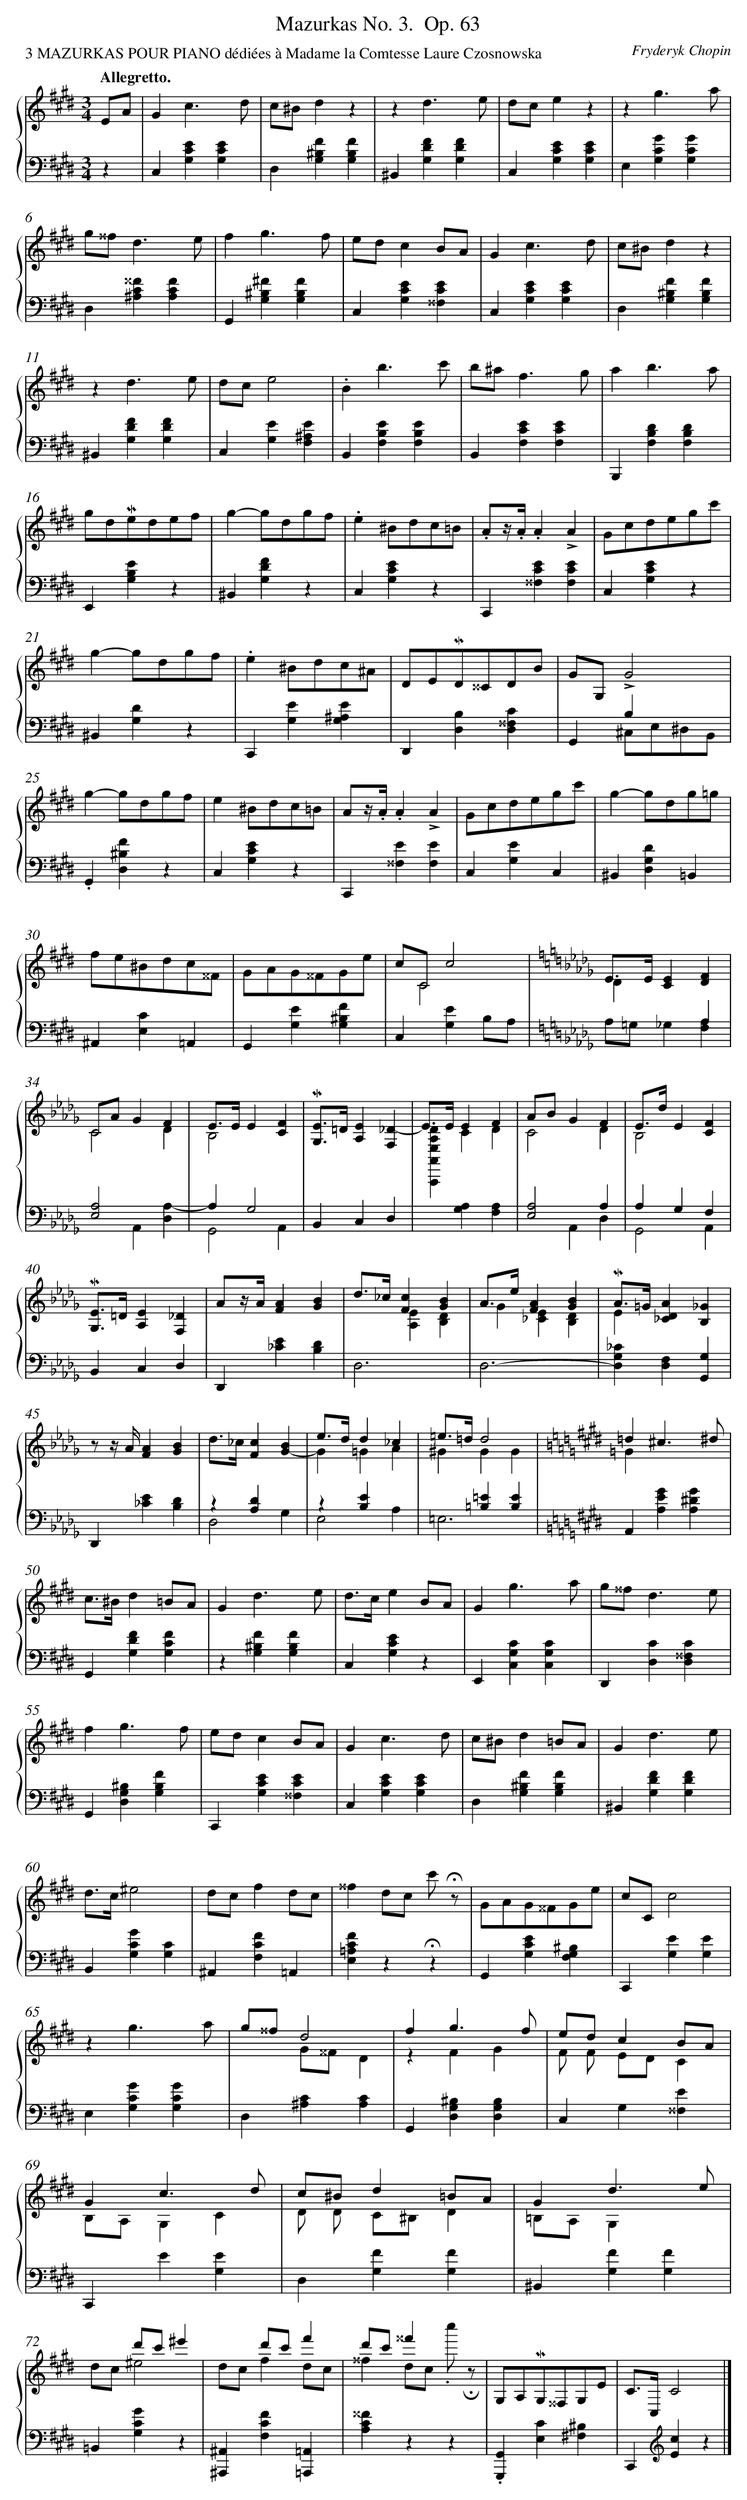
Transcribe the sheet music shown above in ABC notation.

X:1
T:Mazurkas No. 3.	 Op. 63
C: Fryderyk Chopin
L: 1/4
M: 3/4
P: 3 MAZURKAS POUR PIANO dédiées à Madame la Comtesse Laure Czosnowska
Q: "Allegretto."
%%staves {1 2}
V: 1 clef=treble
V: 2 clef=bass
K: E
[V:1] E/A/ [I:setbarnb 1]|
[V:2] z |
[V:1] Gc3/d/ |
[V:2] C,[ECG,][ECG,] |
[V:1] c/^B/dz |
[V:2] D,[F^B,G,][FB,G,] |
[V:1] zd3/e/ |
[V:2] ^B,,[FDG,][FDG,] |
[V:1] d/c/ez |
[V:2] C,[ECG,][ECG,] |
[V:1] zg3/a/ |
[V:2] E,[GCG,][GCG,] |
[V:1] g/^^f<de/ |
[V:2] D,[^^FC^A,][FCA,] |
[V:1] fg3/f/ |
[V:2] G,,[^F^B,G,][FB,G,] |
[V:1] e/d/cB/A/ |
[V:2] C,[ECG,][EC^^F,] |
[V:1] Gc3/d/ |
[V:2] C,[ECG,][ECG,] |
[V:1] c/^B/dz |
[V:2] D,[F^B,G,][FB,G,] |
[V:1] zd3/e/ |
[V:2] ^B,,[FDG,][FDG,] |
[V:1] d/c/e2 |
[V:2] C,[EG,][E^A,F,] |
[V:1] .Bb3/c'/ |
[V:2] B,,[EB,F,][EB,F,] |
[V:1] b/^a<fg/ |
[V:2] B,,[ECF,][ECF,] |
[V:1] ab3/a/ |
[V:2] B,,,[DB,F,][DB,F,] |
[V:1] g/d/!mordent!e/d/e/f/ |
[V:2] E,,[EB,G,]z |
[V:1] g-g/d/g/f/ |
[V:2] ^B,,[FDG,]z |
[V:1] .e^B/d/c/=B/ |
[V:2] C,[ECG,]z |
[V:1] .A/z//.A//.A!accent!A |
[V:2] C,,[EC^^F,][ECF,] |
[V:1] G/c/d/e/g/c'/ |
[V:2] C,[ECG,]z |
[V:1] g-g/d/g/f/ |
[V:2] ^B,,[DG,]z |
[V:1] .e^B/d/c/^A/ |
[V:2] C,,[EG,][E^A,G,] |
[V:1] D/E/!mordent!D/^^C/D/B/ |
[V:2] D,,[B,D,][C^^F,D,] |
[V:1] G/G,/!accent!G2 |
[V:2] G,,B,x & x^C,/E,/^D,/B,,/ |
[V:1] g-g/d/g/f/ |
[V:2] .G,,[F^B,D,]z |
[V:1] e^B/d/c/=B/ |
[V:2] C,[ECG,]z |
[V:1] A/z//.A//.A!accent!A |
[V:2] C,,[E^^F,][EF,] |
[V:1] G/c/d/e/g/c'/ |
[V:2] C,[EG,]C, |
[V:1] g-g/d/g/=g/ |
[V:2] ^B,,[DG,D,]=B,, |
[V:1] f/e/^B/d/c/^^F/ |
[V:2] ^A,,[CE,]=A,, |
[V:1] G/A/G/^^F/G/e/ |
[V:2] G,,[EG,][F^B,G,] |
[V:1] c/C/c2 & x/C2x/ |
[V:2] C,[EG,]B,/A,/ |
[V:1]  [K:Db] E/>E/[EC][FD] & Dxx |
[V:2]  [K:Db] x2A, & A,/=G,/_G,[A,F,] |
[V:1] C/A/GF & C2D |
[V:2] [A,2E,2]x & xA,,[A,-D,] |
[V:1] E/>E/E[FC] & B,2x |
[V:2] A,G,2 & G,,2A,, |
[V:1] !mordent![E/G,/]>=D/[EA,-][_D-F,] |
[V:2] B,,C,D, |
[V:1] E/>E/EF & [DA,E,A,,A,,,]CD |
[V:2] x[A,G,][A,F,] |
[V:1] A/B/GF & C2D |
[V:2] [A,2E,2]A, & xA,,D, |
[V:1] E/>d/E[FC] & B,2x |
[V:2] A,G,F, & G,,2A,, |
[V:1] !mordent![E/G,/]>=D/[EA,][_DF,] |
[V:2] B,,C,D, |
[V:1] A/z//A//[AF][BG] |
[V:2] D,,[E_C][DB,] |
[V:1] d/>_c/[cF][BG] & x[EA,][DB,] |
[V:2] D,3 |
[V:1] A/>e/[AF][BG] & G[E_C][DB,] |
[V:2] D,3- |
[V:1] !mordent!A/>=G/[AD_C][_GB,] & Ex2 |
[V:2] [_CG,D,][F,D,][G,G,,] |
[V:1] z/ z// A//[AF][BG] |
[V:2] D,,[E_C][DB,] |
[V:1] d/>_c/[cF][BG-] |
[V:2] z[DA,]x & D,2G, |
[V:1] e/>d/d_c & G=GA |
[V:2] z[EB,]x & E,2A, |
[V:1] =e/>=d/d2 & ^GGG |
[V:2] x[=E=B,][EB,] & =E,3 |
[V:1]  [K:E] =d^c3/^d/ & =Gx2 |
[V:2]  [K:E] A,,[GEA,][G^DA,] |
[V:1] c/>^B/d=B/A/ |
[V:2] G,,[FDG,][FCG,] |
[V:1] Gd3/e/ |
[V:2] z[F^B,G,][FB,G,] |
[V:1] d/>c/eB/A/ |
[V:2] C,[ECG,]z |
[V:1] Gg3/a/ |
[V:2] E,,[CG,C,][CG,C,] |
[V:1] g/^^f<de/ |
[V:2] D,,[CD,][C^^F,D,] |
[V:1] fg3/f/ |
[V:2] G,,[^B,G,D,][FB,G,] |
[V:1] e/d/cB/A/ |
[V:2] C,,[ECG,][EC^^F,] |
[V:1] Gc3/d/ |
[V:2] C,[ECG,][ECG,] |
[V:1] c/^B/d=B/A/ |
[V:2] D,[F^B,G,][FB,G,] |
[V:1] Gd3/e/ |
[V:2] ^B,,[FDG,][FDG,] |
[V:1] d/>c/^e2 |
[V:2] B,,[GCG,][CG,] |
[V:1] d/c/fd/c/ |
[V:2] ^A,,[FCF,]=A,, |
[V:1] ^^fd/c/ c'/ !fermata!z/ |
[V:2] [FC=A,E,]z!fermata!z |
[V:1] G/A/G/^^F/G/e/ |
[V:2] G,,[ECG,][^B,G,F,] |
[V:1] c/C/c2 |
[V:2] C,,[EG,][EG,] |
[V:1] zg3/a/ |
[V:2] E,[GCG,][GCG,] |
[V:1] g/^^f/d2 & xG/^^F/D |
[V:2] D,[C^A,][CA,] |
[V:1] fg3/f/ & zFG |
[V:2] G,,[^B,G,D,][B,G,D,] |
[V:1] e/d/cB/A/ & F/ F/ E/D/C |
[V:2] C,G,[E^^F,] |
[V:1] Gc3/d/ & B,/A,/G,C |
[V:2] C,,E[EG,] |
[V:1] c/^B/d=B/A/ & D/ D/ C/^B,/D |
[V:2] D,[FG,][FG,] |
[V:1] Gd3/e/ & =B,/A,/G,x |
[V:2] ^B,,[FG,][FG,] |
[V:1] xd'/c'/^e' & d/c/^e2 |
[V:2] =B,,[GCG,]z |
[V:1] xd'/c'/f' & d/c/fd/c/ |
[V:2] [^A,,^A,,,][FCF,][=A,,=A,,,] |
[V:1] d'/c'/^^f'x & ^^fd/c/ .c''/ !fermata!z/ |
[V:2] [^^FCA,]zz |
[V:1] G,/A,/!mordent!G,/^^F,/G,/E/ |
[V:2] .[G,,G,,,][CE,][^B,^F,] |
[V:1] C/>C,/C2 |]
[V:2] C,,[K:clef=treble][cE]z |]
